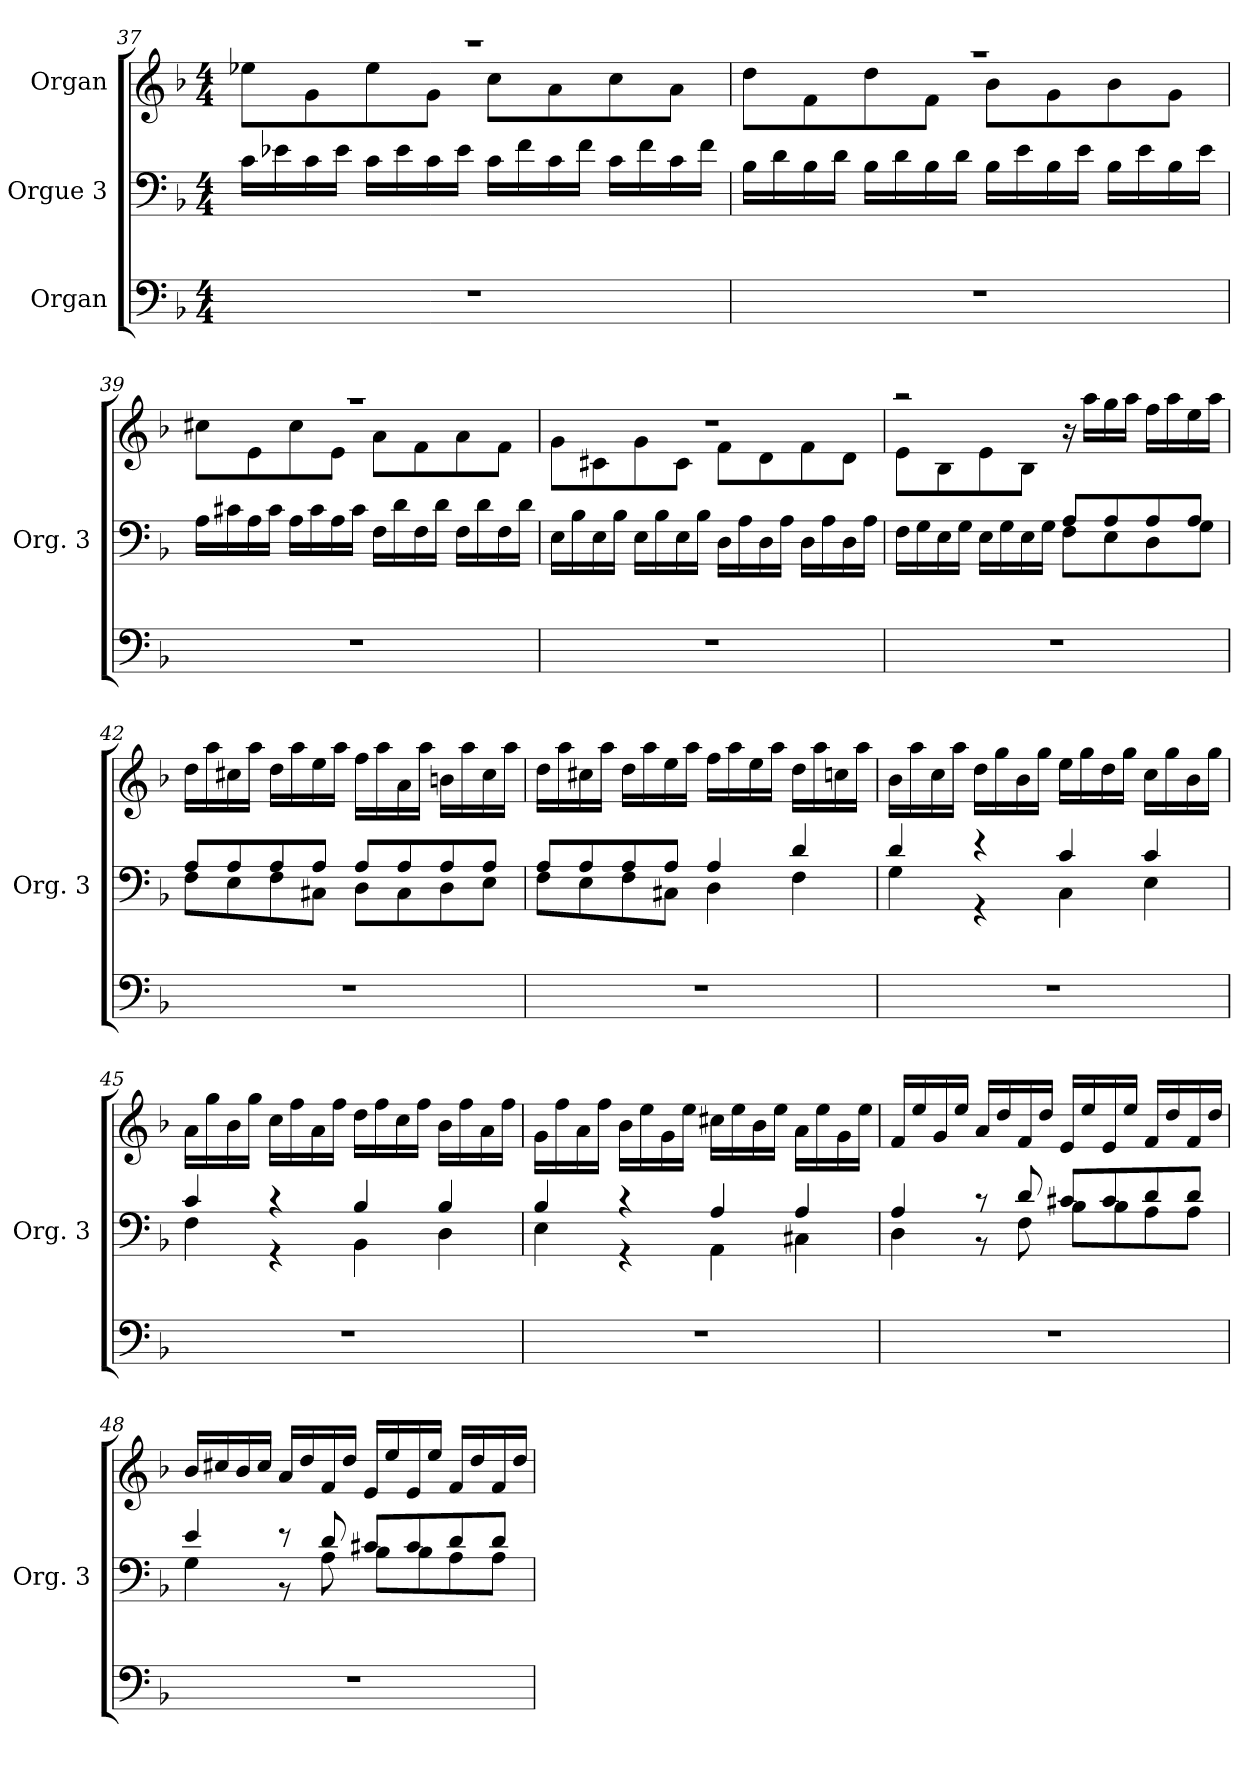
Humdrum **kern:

**kern	**kern	**kern
*part3	*part2	*part1
*staff3	*staff2	*staff1
*I"Organ	*I"Orgue 3	*I"Organ
*	*I'Org. 3	*
*clefF4	*clefF4	*clefG2
*k[b-]	*k[b-]	*k[b-]
*M4/4	*M4/4	*M4/4
=37	=37	=37
*	*	*^
1r	16c\LL	1r	8ee-X\L
.	16e-X\	.	.
.	16c\	.	8g\
.	16e-\JJ	.	.
.	16c\LL	.	8ee-\
.	16e-\	.	.
.	16c\	.	8g\J
.	16e-\JJ	.	.
.	16c\LL	.	8cc\L
.	16f\	.	.
.	16c\	.	8a\
.	16f\JJ	.	.
.	16c\LL	.	8cc\
.	16f\	.	.
.	16c\	.	8a\J
.	16f\JJ	.	.
=38	=38	=38	=38
1r	16B-\LL	1r	8dd\L
.	16d\	.	.
.	16B-\	.	8f\
.	16d\JJ	.	.
.	16B-\LL	.	8dd\
.	16d\	.	.
.	16B-\	.	8f\J
.	16d\JJ	.	.
.	16B-\LL	.	8b-\L
.	16e\	.	.
.	16B-\	.	8g\
.	16e\JJ	.	.
.	16B-\LL	.	8b-\
.	16e\	.	.
.	16B-\	.	8g\J
.	16e\JJ	.	.
=39	=39	=39	=39
1r	16A\LL	1r	8cc#X\L
.	16c#X\	.	.
.	16A\	.	8e\
.	16c#\JJ	.	.
.	16A\LL	.	8cc#\
.	16c#\	.	.
.	16A\	.	8e\J
.	16c#\JJ	.	.
.	16F\LL	.	8a\L
.	16d\	.	.
.	16F\	.	8f\
.	16d\JJ	.	.
.	16F\LL	.	8a\
.	16d\	.	.
.	16F\	.	8f\J
.	16d\JJ	.	.
=40	=40	=40	=40
*	*^	*	*
1r	1ryy	16E\LL	1r	8g\L
.	.	16B-\	.	.
.	.	16E\	.	8c#X\
.	.	16B-\JJ	.	.
.	.	16E\LL	.	8g\
.	.	16B-\	.	.
.	.	16E\	.	8c#\J
.	.	16B-\JJ	.	.
.	.	16D\LL	.	8f\L
.	.	16A\	.	.
.	.	16D\	.	8d\
.	.	16A\JJ	.	.
.	.	16D\LL	.	8f\
.	.	16A\	.	.
.	.	16D\	.	8d\J
.	.	16A\JJ	.	.
=41	=41	=41	=41	=41
1r	2ryy	16F\LL	2r	8e\L
.	.	16G\	.	.
.	.	16E\	.	8B-\
.	.	16G\JJ	.	.
.	.	16E\LL	.	8e\
.	.	16G\	.	.
.	.	16E\	.	8B-\J
.	.	16G\JJ	.	.
.	8A/L	8F\L	16r	2ryy
.	.	.	16aa\LL	.
.	8A/	8E\	16gg\	.
.	.	.	16aa\JJ	.
.	8A/	8D\	16ff\LL	.
.	.	.	16aa\	.
.	8A/J	8G\J	16ee\	.
.	.	.	16aa\JJ	.
*	*	*	*v	*v
=42	=42	=42	=42
1r	8A/L	8F\L	16dd\LL
.	.	.	16aa\
.	8A/	8E\	16cc#X\
.	.	.	16aa\JJ
.	8A/	8F\	16dd\LL
.	.	.	16aa\
.	8A/J	8C#X\J	16ee\
.	.	.	16aa\JJ
.	8A/L	8D\L	16ff\LL
.	.	.	16aa\
.	8A/	8C#\	16a\
.	.	.	16aa\JJ
.	8A/	8D\	16bn\LL
.	.	.	16aa\
.	8A/J	8E\J	16cc#\
.	.	.	16aa\JJ
=43	=43	=43	=43
1r	8A/L	8F\L	16dd\LL
.	.	.	16aa\
.	8A/	8E\	16cc#X\
.	.	.	16aa\JJ
.	8A/	8F\	16dd\LL
.	.	.	16aa\
.	8A/J	8C#X\J	16ee\
.	.	.	16aa\JJ
.	4A/	4D\	16ff\LL
.	.	.	16aa\
.	.	.	16ee\
.	.	.	16aa\JJ
.	4d/	4F\	16dd\LL
.	.	.	16aa\
.	.	.	16ccn\
.	.	.	16aa\JJ
=44	=44	=44	=44
1r	4d/	4G\	16b-\LL
.	.	.	16aa\
.	.	.	16cc\
.	.	.	16aa\JJ
.	4r	4r	16dd\LL
.	.	.	16gg\
.	.	.	16b-\
.	.	.	16gg\JJ
.	4c/	4C\	16ee\LL
.	.	.	16gg\
.	.	.	16dd\
.	.	.	16gg\JJ
.	4c/	4E\	16cc\LL
.	.	.	16gg\
.	.	.	16b-\
.	.	.	16gg\JJ
=45	=45	=45	=45
1r	4c/	4F\	16a\LL
.	.	.	16gg\
.	.	.	16b-\
.	.	.	16gg\JJ
.	4r	4r	16cc\LL
.	.	.	16ff\
.	.	.	16a\
.	.	.	16ff\JJ
.	4B-/	4BB-\	16dd\LL
.	.	.	16ff\
.	.	.	16cc\
.	.	.	16ff\JJ
.	4B-/	4D\	16b-\LL
.	.	.	16ff\
.	.	.	16a\
.	.	.	16ff\JJ
=46	=46	=46	=46
1r	4B-/	4E\	16g\LL
.	.	.	16ff\
.	.	.	16a\
.	.	.	16ff\JJ
.	4r	4r	16b-\LL
.	.	.	16ee\
.	.	.	16g\
.	.	.	16ee\JJ
.	4A/	4AA\	16cc#X\LL
.	.	.	16ee\
.	.	.	16b-\
.	.	.	16ee\JJ
.	4A/	4C#X\	16a\LL
.	.	.	16ee\
.	.	.	16g\
.	.	.	16ee\JJ
=47	=47	=47	=47
1r	4A/	4D\	16f/LL
.	.	.	16ee/
.	.	.	16g/
.	.	.	16ee/JJ
.	8r	8r	16a/LL
.	.	.	16dd/
.	8d/	8F\	16f/
.	.	.	16dd/JJ
.	8c#X/L	8B-\L	16e/LL
.	.	.	16ee/
.	8c#/	8B-\	16e/
.	.	.	16ee/JJ
.	8d/	8A\	16f/LL
.	.	.	16dd/
.	8d/J	8A\J	16f/
.	.	.	16dd/JJ
=48	=48	=48	=48
1r	4e/	4G\	16b-/LL
.	.	.	16cc#X/
.	.	.	16b-/
.	.	.	16cc#/JJ
.	8r	8r	16a/LL
.	.	.	16dd/
.	8d/	8A\	16f/
.	.	.	16dd/JJ
.	8c#X/L	8B-\L	16e/LL
.	.	.	16ee/
.	8c#/	8B-\	16e/
.	.	.	16ee/JJ
.	8d/	8A\	16f/LL
.	.	.	16dd/
.	8d/J	8A\J	16f/
.	.	.	16dd/JJ
*	*v	*v	*
=	=	=
*-	*-	*-
